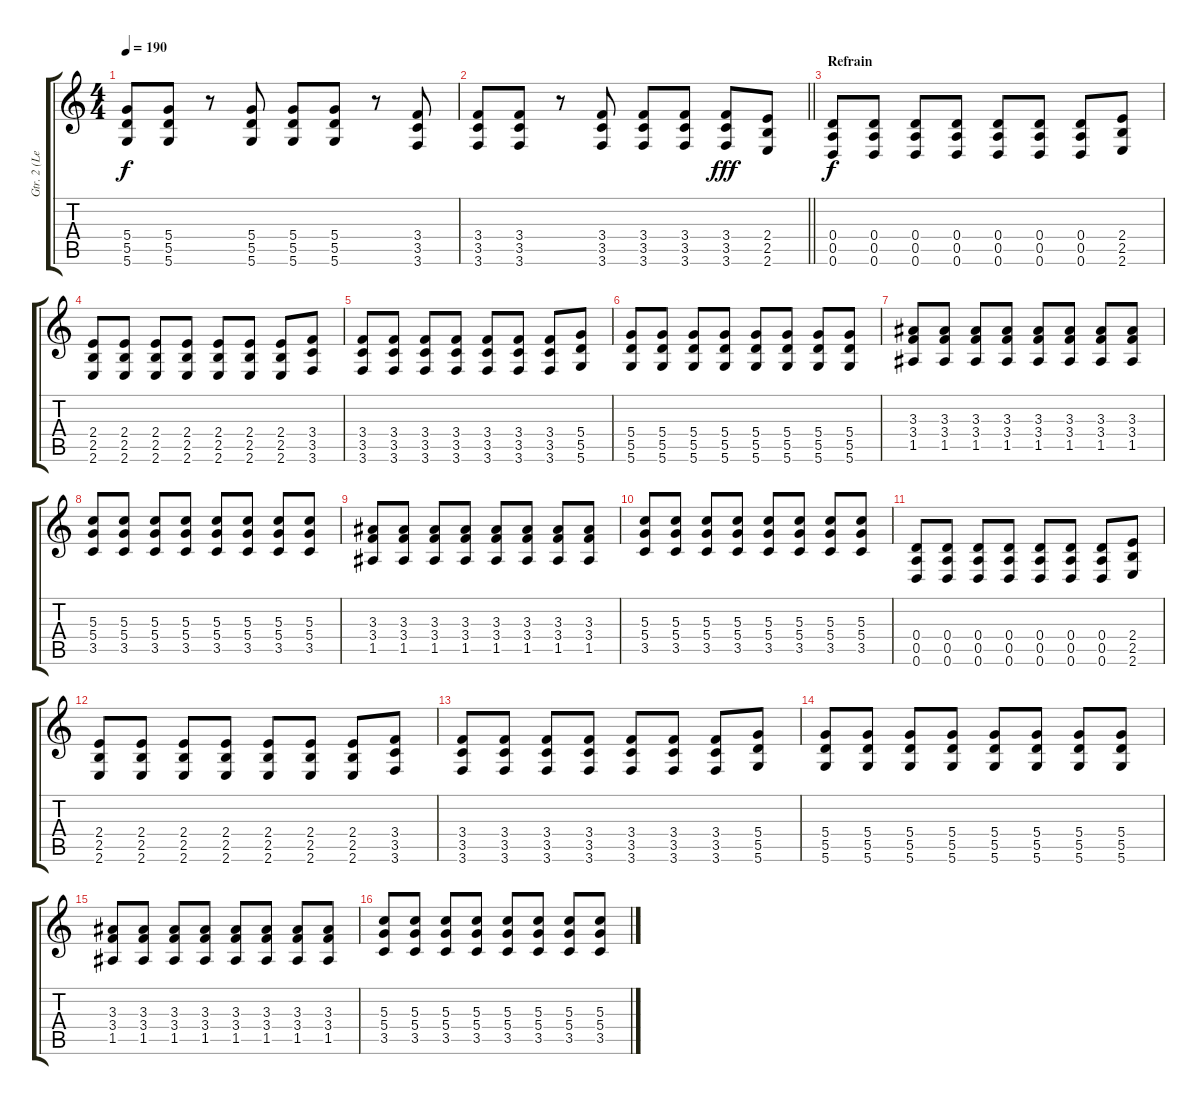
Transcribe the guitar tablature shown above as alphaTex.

\track ("Gtr. 2 (Lead)" "Gtr. 2 (Le") {instrument distortionguitar}
\staff {score tabs}
\tuning (E4 B3 G3 D3 A2 D2) {hide}
\ts (4 4)
\tempo 190
\clef g2
\ks c
(5.4 5.5 5.6).8{dy f} (5.4 5.5 5.6).8 r.8 (5.4 5.5 5.6).8 (5.4 5.5 5.6).8 (5.4 5.5 5.6).8 r.8 (3.4 3.5 3.6).8 |
\barLineRight lightlight
(3.4 3.5 3.6).8 (3.4 3.5 3.6).8 r.8 (3.4 3.5 3.6).8 (3.4 3.5 3.6).8 (3.4 3.5 3.6).8 (3.4 3.5 3.6).8{dy fff} (2.4 2.5 2.6).8 |
\section ("" "Refrain")
(0.4 0.5 0.6).8{dy f} (0.4 0.5 0.6).8 (0.4 0.5 0.6).8 (0.4 0.5 0.6).8 (0.4 0.5 0.6).8 (0.4 0.5 0.6).8 (0.4 0.5 0.6).8 (2.4 2.5 2.6).8 |
(2.4 2.5 2.6).8 (2.4 2.5 2.6).8 (2.4 2.5 2.6).8 (2.4 2.5 2.6).8 (2.4 2.5 2.6).8 (2.4 2.5 2.6).8 (2.4 2.5 2.6).8 (3.4 3.5 3.6).8 |
(3.4 3.5 3.6).8 (3.4 3.5 3.6).8 (3.4 3.5 3.6).8 (3.4 3.5 3.6).8 (3.4 3.5 3.6).8 (3.4 3.5 3.6).8 (3.4 3.5 3.6).8 (5.4 5.5 5.6).8 |
(5.4 5.5 5.6).8 (5.4 5.5 5.6).8 (5.4 5.5 5.6).8 (5.4 5.5 5.6).8 (5.4 5.5 5.6).8 (5.4 5.5 5.6).8 (5.4 5.5 5.6).8 (5.4 5.5 5.6).8 |
(3.3 3.4 1.5).8 (3.3 3.4 1.5).8 (3.3 3.4 1.5).8 (3.3 3.4 1.5).8 (3.3 3.4 1.5).8 (3.3 3.4 1.5).8 (3.3 3.4 1.5).8 (3.3 3.4 1.5).8 |
(5.3 5.4 3.5).8 (5.3 5.4 3.5).8 (5.3 5.4 3.5).8 (5.3 5.4 3.5).8 (5.3 5.4 3.5).8 (5.3 5.4 3.5).8 (5.3 5.4 3.5).8 (5.3 5.4 3.5).8 |
(3.3 3.4 1.5).8 (3.3 3.4 1.5).8 (3.3 3.4 1.5).8 (3.3 3.4 1.5).8 (3.3 3.4 1.5).8 (3.3 3.4 1.5).8 (3.3 3.4 1.5).8 (3.3 3.4 1.5).8 |
(5.3 5.4 3.5).8 (5.3 5.4 3.5).8 (5.3 5.4 3.5).8 (5.3 5.4 3.5).8 (5.3 5.4 3.5).8 (5.3 5.4 3.5).8 (5.3 5.4 3.5).8 (5.3 5.4 3.5).8 |
(0.4 0.5 0.6).8 (0.4 0.5 0.6).8 (0.4 0.5 0.6).8 (0.4 0.5 0.6).8 (0.4 0.5 0.6).8 (0.4 0.5 0.6).8 (0.4 0.5 0.6).8 (2.4 2.5 2.6).8 |
(2.4 2.5 2.6).8 (2.4 2.5 2.6).8 (2.4 2.5 2.6).8 (2.4 2.5 2.6).8 (2.4 2.5 2.6).8 (2.4 2.5 2.6).8 (2.4 2.5 2.6).8 (3.4 3.5 3.6).8 |
(3.4 3.5 3.6).8 (3.4 3.5 3.6).8 (3.4 3.5 3.6).8 (3.4 3.5 3.6).8 (3.4 3.5 3.6).8 (3.4 3.5 3.6).8 (3.4 3.5 3.6).8 (5.4 5.5 5.6).8 |
(5.4 5.5 5.6).8 (5.4 5.5 5.6).8 (5.4 5.5 5.6).8 (5.4 5.5 5.6).8 (5.4 5.5 5.6).8 (5.4 5.5 5.6).8 (5.4 5.5 5.6).8 (5.4 5.5 5.6).8 |
(3.3 3.4 1.5).8 (3.3 3.4 1.5).8 (3.3 3.4 1.5).8 (3.3 3.4 1.5).8 (3.3 3.4 1.5).8 (3.3 3.4 1.5).8 (3.3 3.4 1.5).8 (3.3 3.4 1.5).8 |
(5.3 5.4 3.5).8 (5.3 5.4 3.5).8 (5.3 5.4 3.5).8 (5.3 5.4 3.5).8 (5.3 5.4 3.5).8 (5.3 5.4 3.5).8 (5.3 5.4 3.5).8 (5.3 5.4 3.5).8
